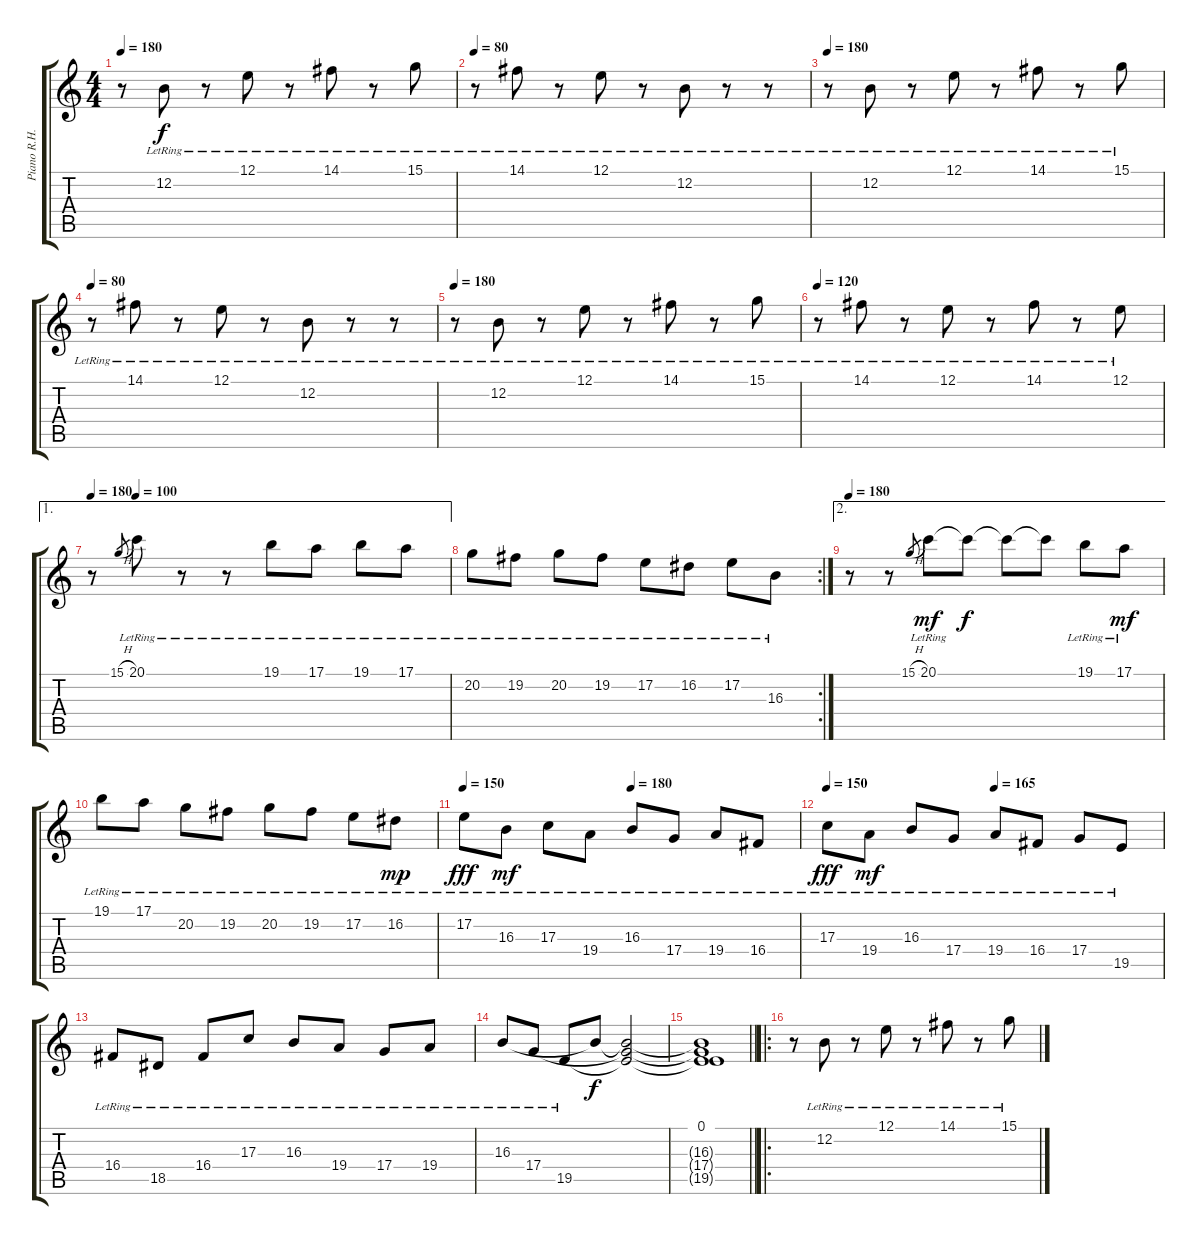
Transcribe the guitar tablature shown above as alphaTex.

\track ("Piano R.H." "Piano R.H.") {instrument acousticgrandpiano}
\staff {score tabs}
\tuning (E4 B3 G3 D3 A2 E2) {hide}
\ts (4 4)
\tempo 180
\clef g2
\ks c
r.8{dy f instrument acousticgrandpiano} 12.2{lr}.8 r.8 12.1{lr}.8 r.8 14.1{lr}.8 r.8 15.1{lr}.8 |
\tempo 80
r.8 14.1{lr}.8 r.8 12.1{lr}.8 r.8 12.2{lr}.8 r.8 r.8 |
\tempo 180
r.8 12.2{lr}.8 r.8 12.1{lr}.8 r.8 14.1{lr}.8 r.8 15.1{lr}.8 |
\tempo 80
r.8 14.1{lr}.8 r.8 12.1{lr}.8 r.8 12.2{lr}.8 r.8 r.8 |
\tempo 180
r.8 12.2{lr}.8 r.8 12.1{lr}.8 r.8 14.1{lr}.8 r.8 15.1{lr}.8 |
\tempo 120
r.8 14.1{lr}.8 r.8 12.1{lr}.8 r.8 14.1{lr}.8 r.8 12.1{lr}.8 |
\ae 1
\tempo 180
\tempo (100 0.125)
r.8 15.1{h}.8{gr} 20.1{lr}.8 r.8 r.8 19.1{lr}.8 17.1{lr}.8 19.1{lr}.8 17.1{lr}.8 |
\rc 2
20.2{lr}.8 19.2{lr}.8 20.2{lr}.8 19.2{lr}.8 17.2{lr}.8 16.2{lr}.8 17.2{lr}.8 16.3{lr}.8 |
\ae 2
\tempo 180
r.8 r.8 15.1{h}.8{gr} 20.1{lr}.8{dy mf} 20.1{t}.8{dy f} 20.1{t}.8 20.1{t}.8 19.1{lr}.8 17.1{lr}.8{dy mf} |
19.1{lr}.8 17.1{lr}.8 20.2{lr}.8 19.2{lr}.8 20.2{lr}.8 19.2{lr}.8 17.2{lr}.8 16.2{lr}.8{dy mp} |
\tempo 150
\tempo (180 0.5)
17.2{lr}.8{dy fff} 16.3{lr}.8{dy mf} 17.3{lr}.8 19.4{lr}.8 16.3{lr}.8 17.4{lr}.8 19.4{lr}.8 16.4{lr}.8 |
\tempo 150
\tempo (165 0.5)
17.3{lr}.8{dy fff} 19.4{lr}.8{dy mf} 16.3{lr}.8 17.4{lr}.8 19.4{lr}.8 16.4{lr}.8 17.4{lr}.8 19.5{lr}.8 |
16.4{lr}.8 18.5{lr}.8 16.4{lr}.8 17.3{lr}.8 16.3{lr}.8 19.4{lr}.8 17.4{lr}.8 19.4{lr}.8 |
16.3{lr}.8 17.4{lr}.8 19.5{lr}.8 16.3{t}.8{dy f} (16.3{t} 17.4{t} 19.5{t}).2 |
\barLineRight lightlight
(0.1 16.3{t} 17.4{t} 19.5{t}).1 |
\ro
r.8 12.2{lr}.8 r.8 12.1{lr}.8 r.8 14.1{lr}.8 r.8 15.1{lr}.8
